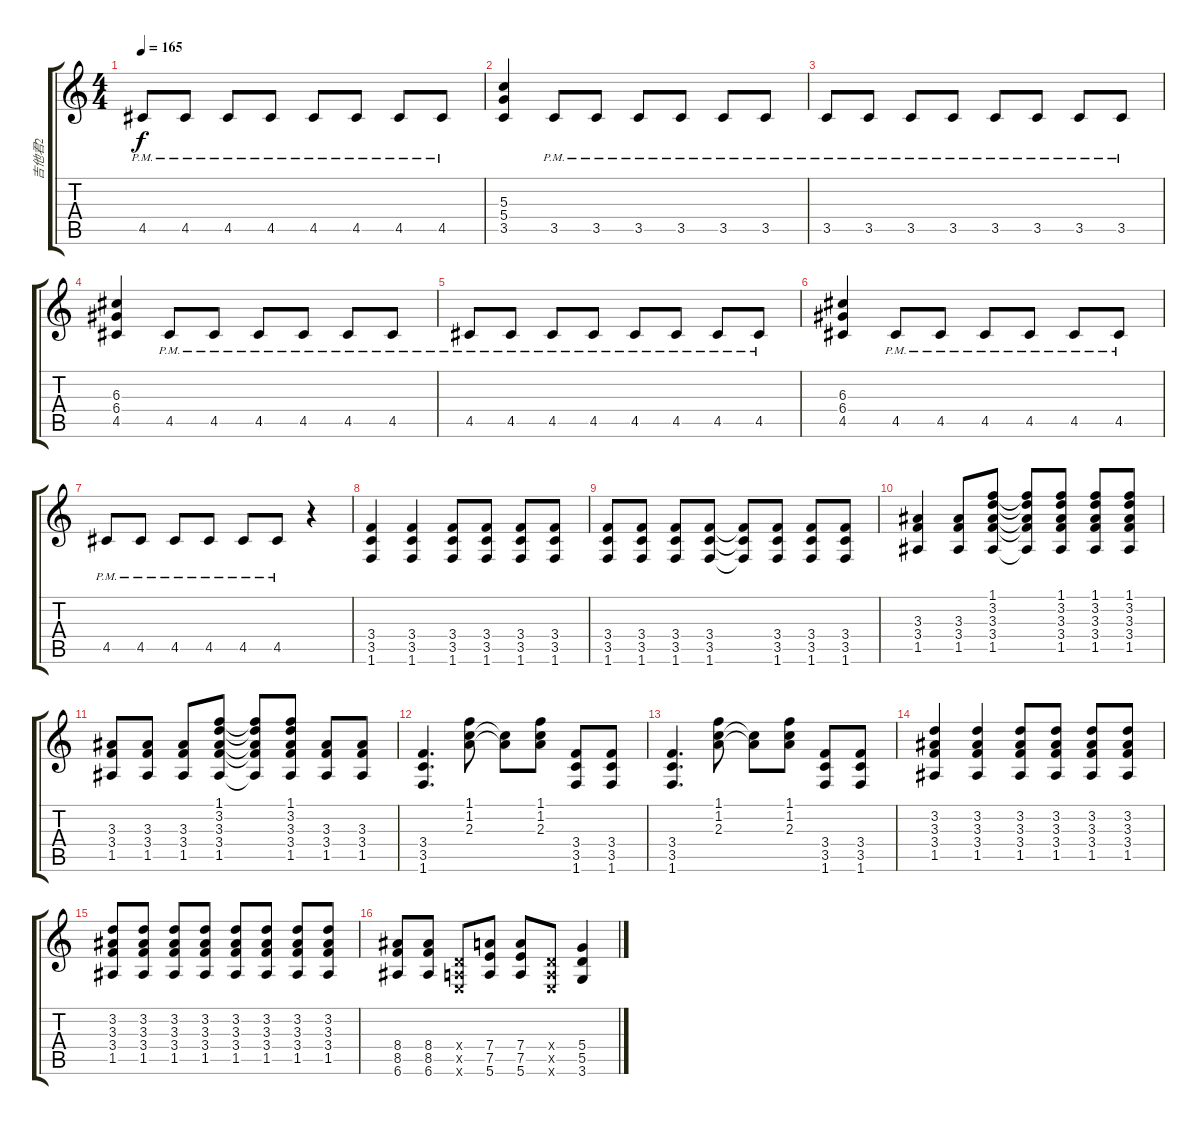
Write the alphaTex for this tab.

\track ("吉他君2" "吉他君2") {instrument acousticguitarsteel}
\staff {score tabs}
\tuning (E4 B3 G3 D3 A2 E2) {hide}
\ts (4 4)
\tempo 165
\clef g2
\ks c
4.5{pm}.8{dy f} 4.5{pm}.8 4.5{pm}.8 4.5{pm}.8 4.5{pm}.8 4.5{pm}.8 4.5{pm}.8 4.5{pm}.8 |
(5.3 5.4 3.5).4 3.5{pm}.8 3.5{pm}.8 3.5{pm}.8 3.5{pm}.8 3.5{pm}.8 3.5{pm}.8 |
3.5{pm}.8 3.5{pm}.8 3.5{pm}.8 3.5{pm}.8 3.5{pm}.8 3.5{pm}.8 3.5{pm}.8 3.5{pm}.8 |
(6.3 6.4 4.5).4 4.5{pm}.8 4.5{pm}.8 4.5{pm}.8 4.5{pm}.8 4.5{pm}.8 4.5{pm}.8 |
4.5{pm}.8 4.5{pm}.8 4.5{pm}.8 4.5{pm}.8 4.5{pm}.8 4.5{pm}.8 4.5{pm}.8 4.5{pm}.8 |
(6.3 6.4 4.5).4 4.5{pm}.8 4.5{pm}.8 4.5{pm}.8 4.5{pm}.8 4.5{pm}.8 4.5{pm}.8 |
4.5{pm}.8 4.5{pm}.8 4.5{pm}.8 4.5{pm}.8 4.5{pm}.8 4.5{pm}.8 r.4 |
(3.4 3.5 1.6).4 (3.4 3.5 1.6).4 (3.4 3.5 1.6).8 (3.4 3.5 1.6).8 (3.4 3.5 1.6).8 (3.4 3.5 1.6).8 |
(3.4 3.5 1.6).8 (3.4 3.5 1.6).8 (3.4 3.5 1.6).8 (3.4 3.5 1.6).8 (3.4{t} 3.5{t} 1.6{t}).8 (3.4 3.5 1.6).8 (3.4 3.5 1.6).8 (3.4 3.5 1.6).8 |
(3.3 3.4 1.5).4 (3.3 3.4 1.5).8 (1.1 3.2 3.3 3.4 1.5).8 (1.1{t} 3.2{t} 3.3{t} 3.4{t} 1.5{t}).8 (1.1 3.2 3.3 3.4 1.5).8 (1.1 3.2 3.3 3.4 1.5).8 (1.1 3.2 3.3 3.4 1.5).8 |
(3.3 3.4 1.5).8 (3.3 3.4 1.5).8 (3.3 3.4 1.5).8 (1.1 3.2 3.3 3.4 1.5).8 (1.1{t} 3.2{t} 3.3{t} 3.4{t} 1.5{t}).8 (1.1 3.2 3.3 3.4 1.5).8 (3.3 3.4 1.5).8 (3.3 3.4 1.5).8 |
(3.4 3.5 1.6).4{d} (1.1 1.2 2.3).8 (1.2{t} 2.3{t}).8 (1.1 1.2 2.3).8 (3.4 3.5 1.6).8 (3.4 3.5 1.6).8 |
(3.4 3.5 1.6).4{d} (1.1 1.2 2.3).8 (1.2{t} 2.3{t}).8 (1.1 1.2 2.3).8 (3.4 3.5 1.6).8 (3.4 3.5 1.6).8 |
(3.2 3.3 3.4 1.5).4 (3.2 3.3 3.4 1.5).4 (3.2 3.3 3.4 1.5).8 (3.2 3.3 3.4 1.5).8 (3.2 3.3 3.4 1.5).8 (3.2 3.3 3.4 1.5).8 |
(3.2 3.3 3.4 1.5).8 (3.2 3.3 3.4 1.5).8 (3.2 3.3 3.4 1.5).8 (3.2 3.3 3.4 1.5).8 (3.2 3.3 3.4 1.5).8 (3.2 3.3 3.4 1.5).8 (3.2 3.3 3.4 1.5).8 (3.2 3.3 3.4 1.5).8 |
(8.4 8.5 6.6).8 (8.4 8.5 6.6).8 (0.4{x} 0.5{x} 0.6{x}).8 (7.4 7.5 5.6).8 (7.4 7.5 5.6).8 (0.4{x} 0.5{x} 0.6{x}).8 (5.4 5.5 3.6).4
